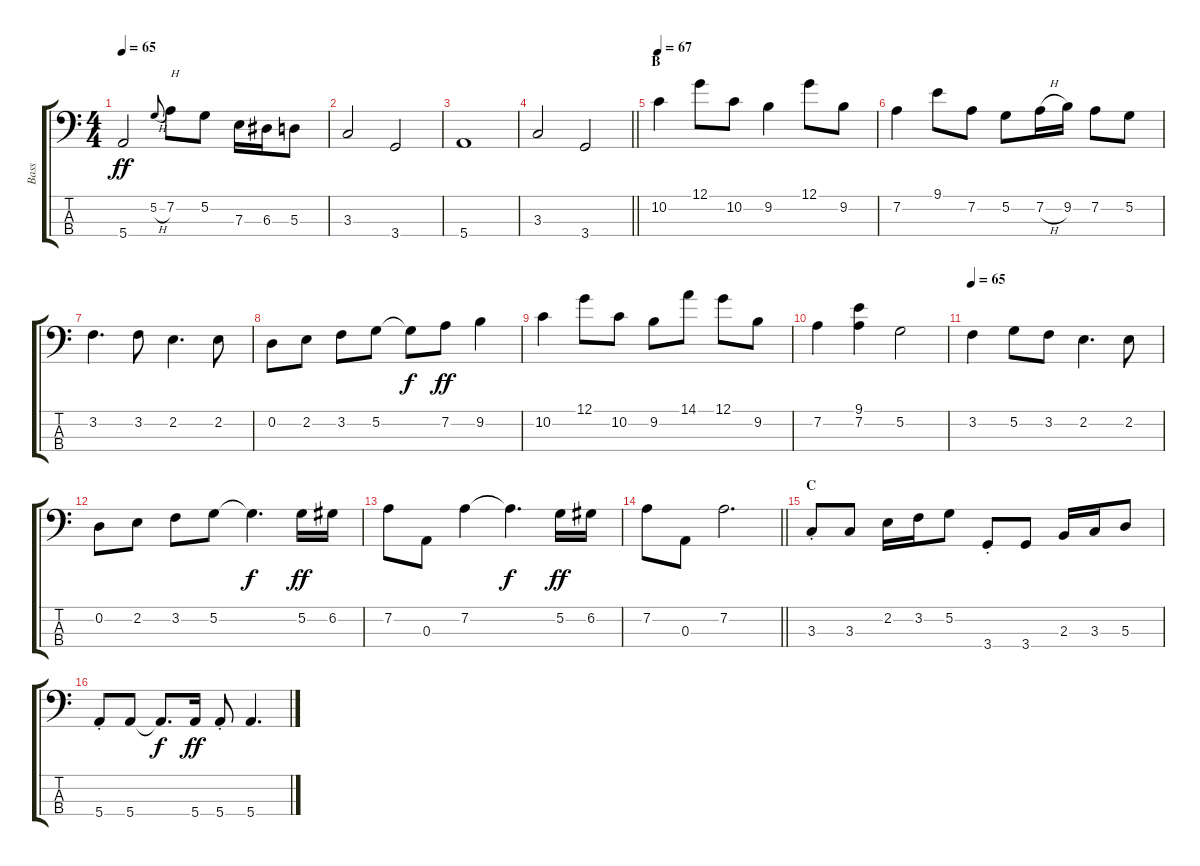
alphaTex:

\track ("Bass" "Bass") {instrument electricbassfinger}
\staff {score tabs}
\tuning (G2 D2 A1 E1) {hide}
\ts (4 4)
\tempo 65
\clef f4
\ks c
5.4.2{dy ff} 5.2{h}.8{gr onbeat} 7.2.8{txt "H"} 5.2.8 7.3.16 6.3.16 5.3.8 |
3.3.2 3.4.2 |
5.4.1 |
\barLineRight lightlight
3.3.2 3.4.2 |
\section ("" "B")
\tempo 67
10.2.4 12.1.8 10.2.8 9.2.4 12.1.8 9.2.8 |
7.2.4 9.1.8 7.2.8 5.2.8 7.2{h}.16 9.2.16 7.2.8 5.2.8 |
3.2.4{d} 3.2.8 2.2.4{d} 2.2.8 |
0.2.8 2.2.8 3.2.8 5.2.8 5.2{t}.8{dy f} 7.2.8{dy ff} 9.2.4 |
10.2.4 12.1.8 10.2.8 9.2.8 14.1.8 12.1.8 9.2.8 |
7.2.4 (9.1 7.2).4 5.2.2 |
\tempo 65
3.2.4 5.2.8 3.2.8 2.2.4{d} 2.2.8 |
0.2.8 2.2.8 3.2.8 5.2.8 5.2{t}.4{d dy f} 5.2.16{dy ff} 6.2.16 |
7.2.8 0.3.8 7.2.4 7.2{t}.4{d dy f} 5.2.16{dy ff} 6.2.16 |
\barLineRight lightlight
7.2.8 0.3.8 7.2.2{d} |
\section ("" "C")
3.3{st}.8 3.3.8 2.2.16 3.2.16 5.2.8 3.4{st}.8 3.4.8 2.3.16 3.3.16 5.3.8 |
5.4{st}.8 5.4.8 5.4{t}.8{d dy f} 5.4.16{dy ff} 5.4{st}.8 5.4.4{d}
